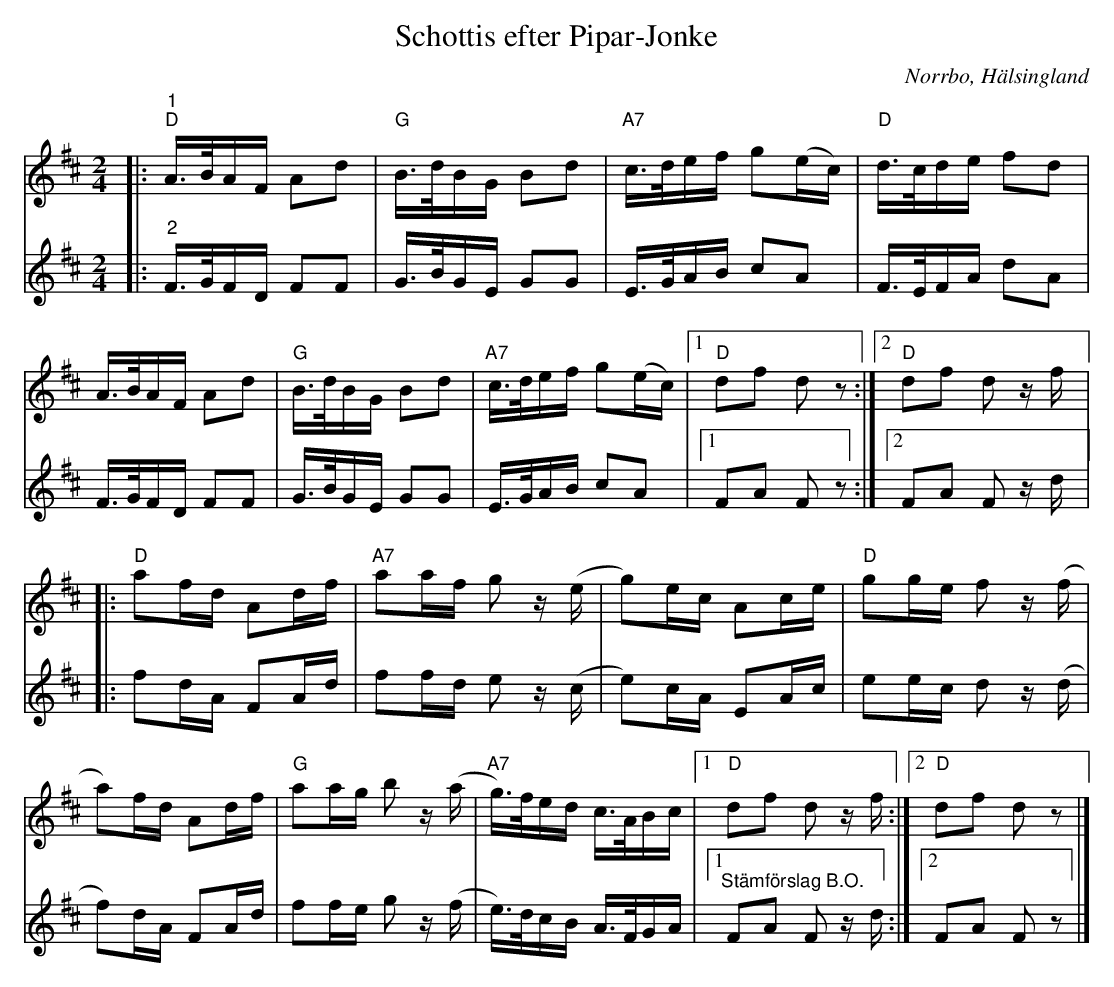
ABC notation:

X:1
T:Schottis efter Pipar-Jonke
O:Norrbo, Hälsingland
L:1/16
M:2/4
K:D
V:1
|:"^1""D" A>BAF A2d2 |"G" B>dBG B2d2 |"A7" c>def g2(ec) |"D" d>cde f2d2 |
A>BAF A2d2 | "G" B>dBG B2d2 |"A7" c>def g2(ec) |1"D" d2f2 d2 z2 :|2"D" d2f2 d2 z f |:
"D" a2fd A2df | "A7" a2af g2 z (e | g2)ec A2ce |"D" g2ge f2 z (f |
a2)fd A2df | "G" a2ag b2 z (a | "A7" g>)fed c>ABc |1 "D" d2f2 d2 z f :|2"D" d2f2 d2 z2 |]
V:2
|:"^2" F>GFD F2F2 | G>BGE G2G2 | E>GAB c2A2 | F>EFA d2A2 |
F>GFD F2F2 | G>BGE G2G2 | E>GAB c2A2 |1 F2A2 F2 z2 :|2 F2A2 F2 z d |:
f2dA F2Ad | f2fd e2 z (c | e2)cA E2Ac | e2ec d2 z (d |
f2)dA F2Ad | f2fe g2 z (f | e>)dcB A>FGA |1"^Stämförslag B.O." F2A2 F2 z d :|2 F2A2 F2 z2 |]
